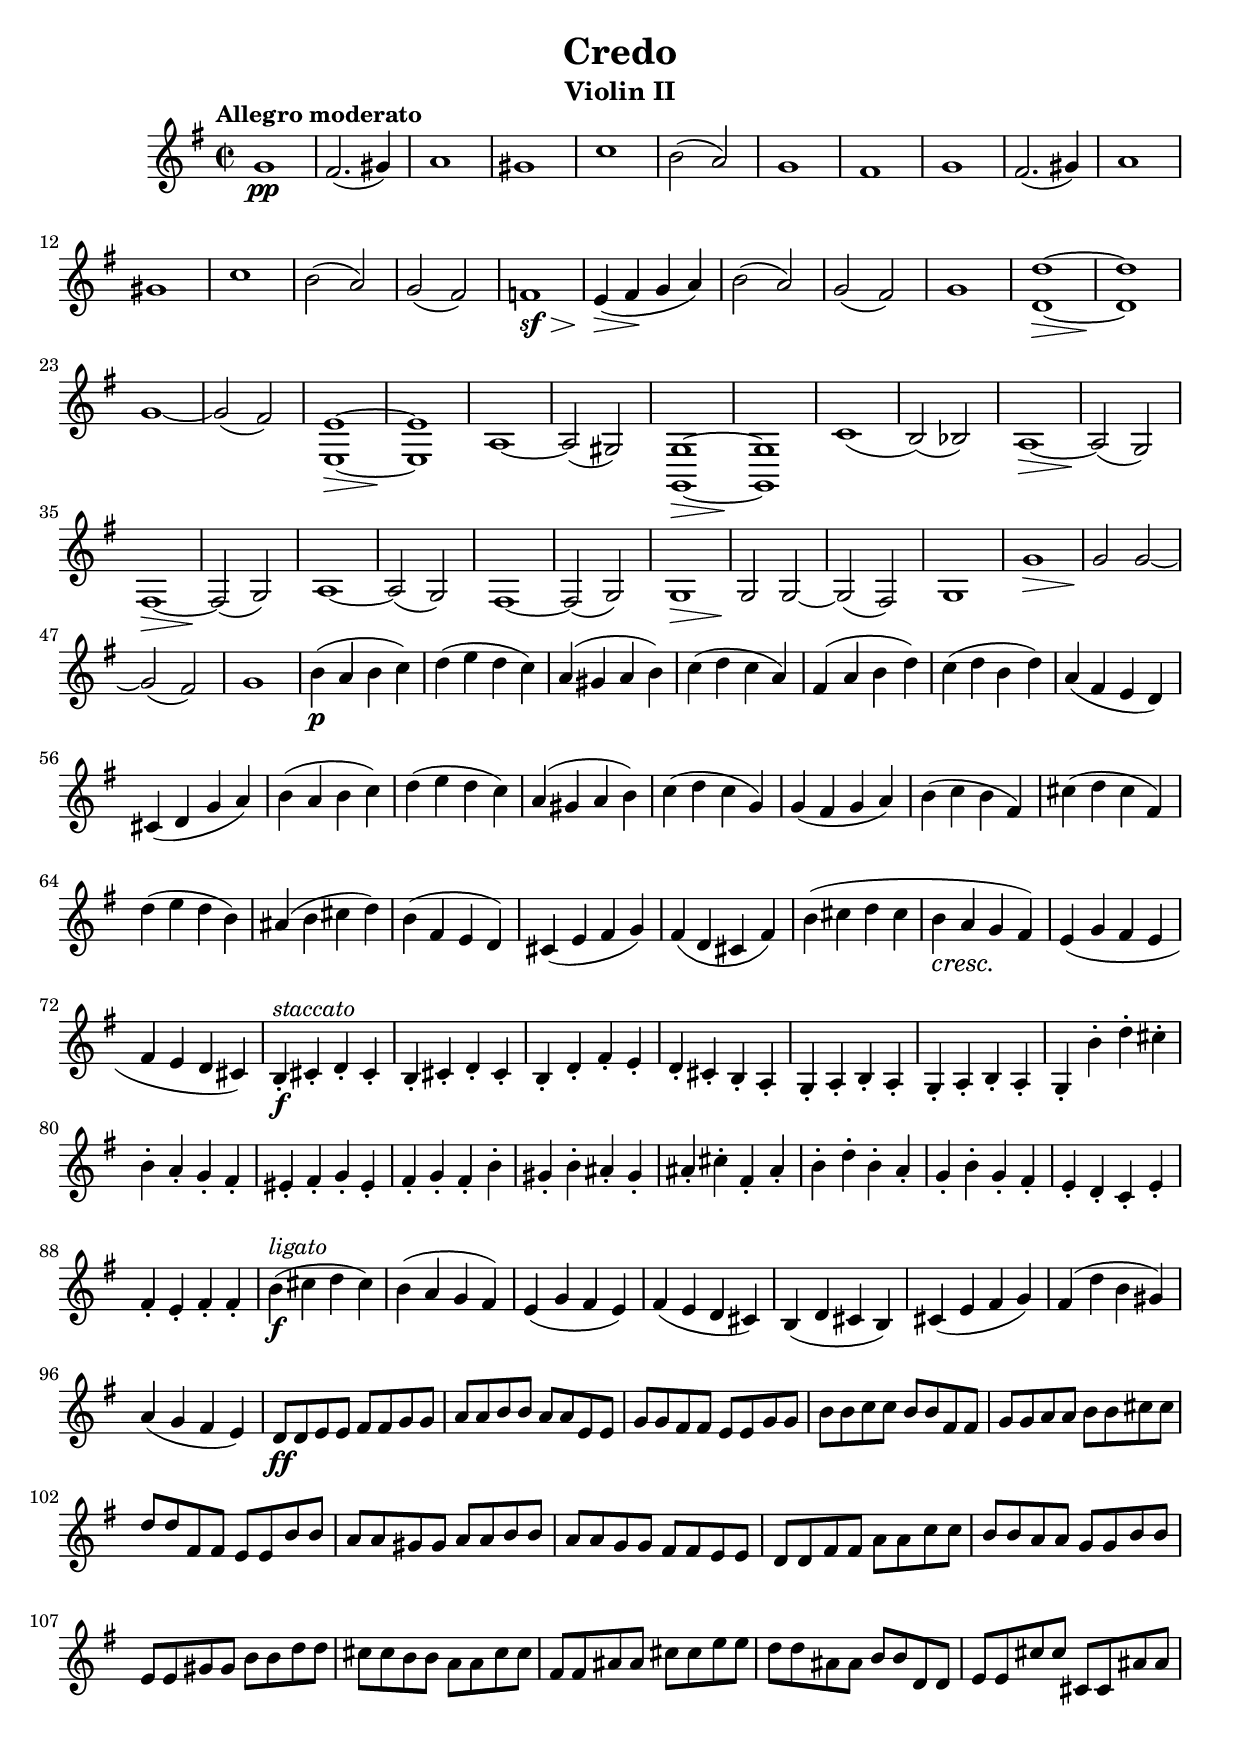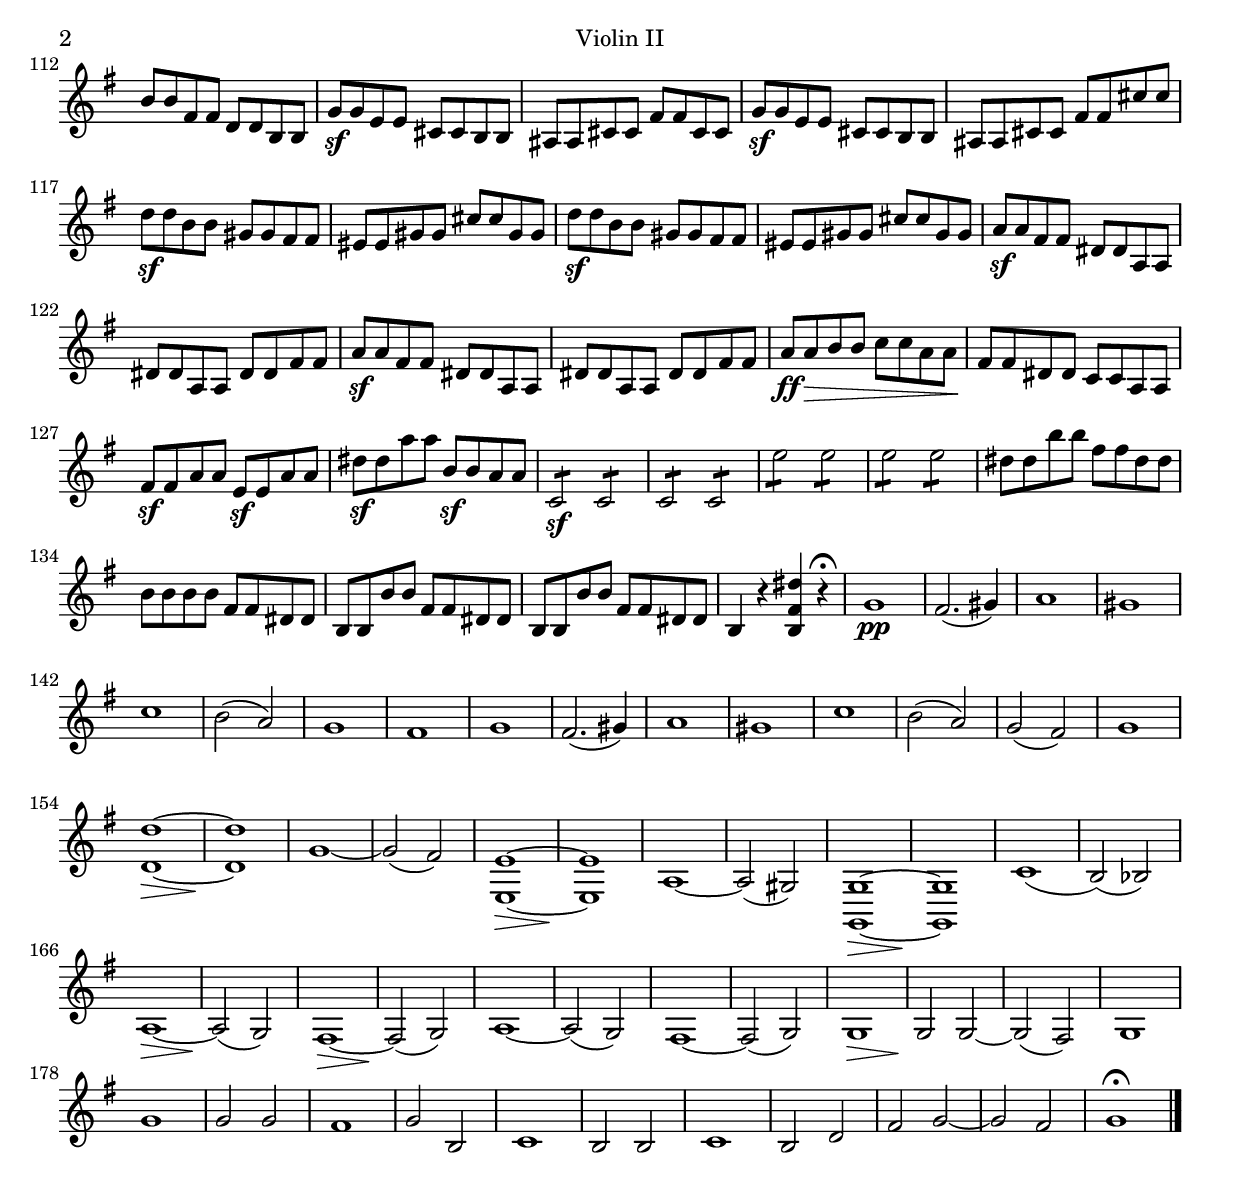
\version "2.8.12"

\header {
   title = "Credo"
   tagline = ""
   instrument = "Violin II"
}

\version "2.8.12"

mainParti = \relative c'' {
   g1\pp | fis2.( gis4) | a1 | gis | c | b2( a) | g1 | fis |
   g | fis2.( gis4) | a1 | gis | c | b2( a) | g( fis) | 
}  
   
 mainPartii = \relative c'' {  
   g1 | 
   <<d~\> d'~>> | <<d,\! d'>> | g,~ | g2( fis) | 
   <<e,1~\> e'~>> | <<e,\! e'>> | a,~ | a2( gis) |
   <<g,1~\> g'~>> | <<g,\! g'>> | c1( | b2)(bes) |
   a1\>~ | a2(\! g) | fis1\>~ | fis2(\! g) |
   a1~ | a2 ( g) | fis1~ | fis2( g) |
   g1\> | g2\! g~ | g( fis) | g1 |
}

aPart = \relative c'' {
   b4\p( a b c) | d( e d c) | a( gis a b) | c( d c a) |
   fis( a b d) | c( d b d) | a( fis e d) | cis( d g a) |
   b( a b c) | d( e d c) | a( gis a b) | c( d c g) |
   g( fis g a) | b( c b fis) | cis'( d cis fis,) |
   d'( e d b) | ais( b cis d) | b( fis e d) | cis( e fis g) |
   fis( d cis fis) | b( cis d cis | b\cresc a g\! fis) | 
   e( g fis e | fis e d cis) |
}

bPart = \relative c' {
   b4-.\f^\markup{\italic "staccato"} cis-. d-. cis-. | b-. cis-. d-. cis-. |
   b-. d-. fis-. e-. | d-. cis-. b-. a-. | \repeat unfold 2 {g-. a-. b-. a-.} | 
   g-. b'-. d-. cis-. | b-. a-. g-. fis-. | eis-. fis-. g-. eis-. |
   fis-. g-. fis-. b-. | gis-. b-. ais-. gis-. | ais-. cis-. fis,-. ais-. |
   b-. d-. b-. a-. | g-. b-. g-. fis-. | e-. d-. c-. e-. | fis-. e-. fis-. fis-. |
}

cPart = \relative c'' {
   b4\f^\markup{\italic "ligato"}( cis d cis) | b( a g fis) | 
   e( g fis e) | fis( e d cis) | b( d cis b) | cis( e fis g) |
   fis( d' b gis) | a( g fis e) | 
}

dPart = \relative c' {
   d8\ff d e e fis fis g g | a a b b a a e e | g g fis fis e e g g | 
   b b c c b b fis fis | g g a a b b cis cis | d d fis, fis e e b' b |
   a a gis gis a a b b | a a g g fis fis e e | d d fis fis a a c c | 
   b b a a g g b b | e, e gis gis b b d d | cis cis b b a a cis cis | 
   fis, fis ais ais cis cis e e | d d ais ais b b d, d |
   e e cis' cis cis, cis ais' ais | b b fis fis d d b b |
   g'\sf g e e cis cis b b | ais ais cis cis fis fis cis cis |
   g'\sf g e e cis cis b b | ais ais cis cis fis fis cis' cis | 
   \repeat unfold 2 {d\sf d b b gis gis fis fis | eis eis gis gis cis cis gis gis} |
   \repeat unfold 2 {a\sf a fis fis dis dis a a | dis dis a a dis dis fis fis} |
   a\ff a\> b b c c a a | fis\! fis dis dis c c a a | 
   fis'\sf fis a a e\sf e a a | dis\sf dis a' a b,\sf b a a |
   c,2\sf:8 c:8 | \repeat unfold 2 { c2:8 } | \repeat unfold 4 {e':8} |
   dis8 dis b' b fis fis dis dis | b b b b fis fis dis dis |
   \repeat unfold 2 {b b b' b fis fis dis dis} | b4 r << b fis' dis'>> r\fermata
}

mainIntro = \relative c' {
   \mainParti
   f1\sf\> | e4(\> fis\! g a) | b2( a) | g( fis) |
   \mainPartii
   g1\> | g2\! g~ | g( fis) | g1 |
}

mainCadenze = \relative c'' {
   \mainParti
   \mainPartii
   g1 | g2 g | fis1 | g2 b, | c1 | b2 b | c1 | b2 d | fis2 g~ | g fis | g1\fermata 
}

vii = \relative c'' {
   \key g \major
   \time 2/2
   \tempo \markup {\bold "Allegro moderato"} 
   \mainIntro
   \aPart
   \bPart
   \cPart
   \dPart
   \mainCadenze
   \bar "|."
}


\score {
   \new Staff = "Violin2" {
      \vii
   }
}
